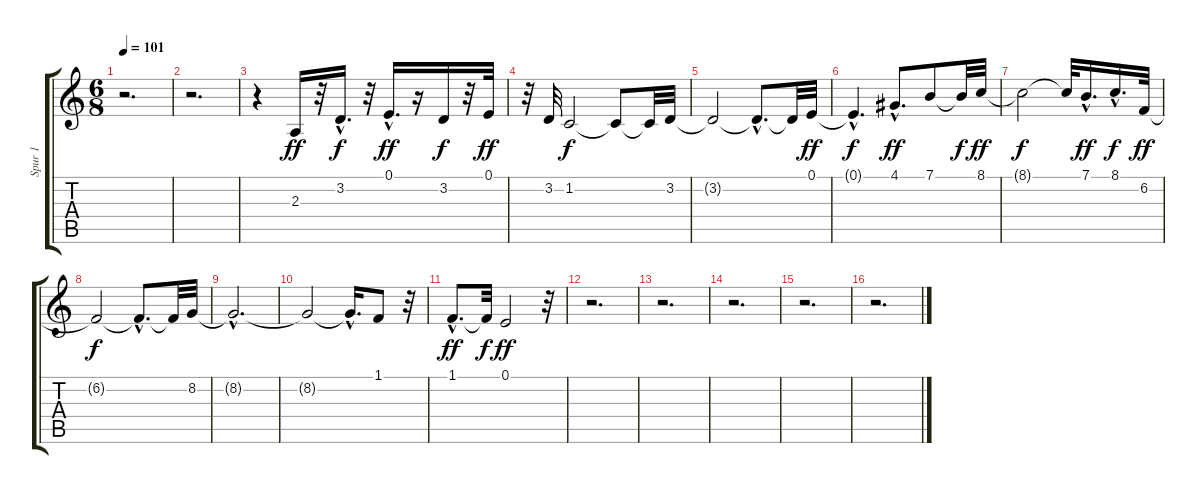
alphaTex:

\track ("Spur 1" "Spur 1") {instrument tenorsax}
\staff {score tabs}
\tuning (E4 B3 G3 D3 A2 E2) {hide}
\ts (6 8)
\tempo 101
\clef g2
\ks c
r.2{d dy f} |
r.2{d} |
r.4 2.3.16{dy ff} r.32 3.2{hac}.16{d dy f} r.32 0.1{hac}.16{d dy ff} r.16 3.2.16{dy f} r.32 0.1.32{dy ff} |
r.32 3.2.32 1.2.2{dy f} 1.2{t}.8 1.2{t}.32 3.2.32 |
3.2{t}.2 3.2{hac t}.8{d} 3.2{t}.32 0.1.32{dy ff} |
0.1{hac t}.4{d dy f} 4.1{hac}.8{d dy ff} 7.1.8 7.1{t}.32{dy f} 8.1.32{dy ff} |
8.1{t}.2{dy f} 8.1{t}.32 7.1{hac}.16{d dy ff} 8.1{hac}.16{d dy f} 6.2.32{dy ff} |
6.2{t}.2{dy f} 6.2{hac t}.8{d} 6.2{t}.32 8.2.32 |
8.2{hac t}.2{d} |
8.2{t}.2 8.2{hac t}.16{d} 1.1.8 r.32 |
1.1{hac}.8{d dy ff} 1.1{t}.32{dy f} 0.1.2{dy ff} r.32 |
r.2{d} |
r.2{d} |
r.2{d} |
r.2{d} |
r.2{d}
